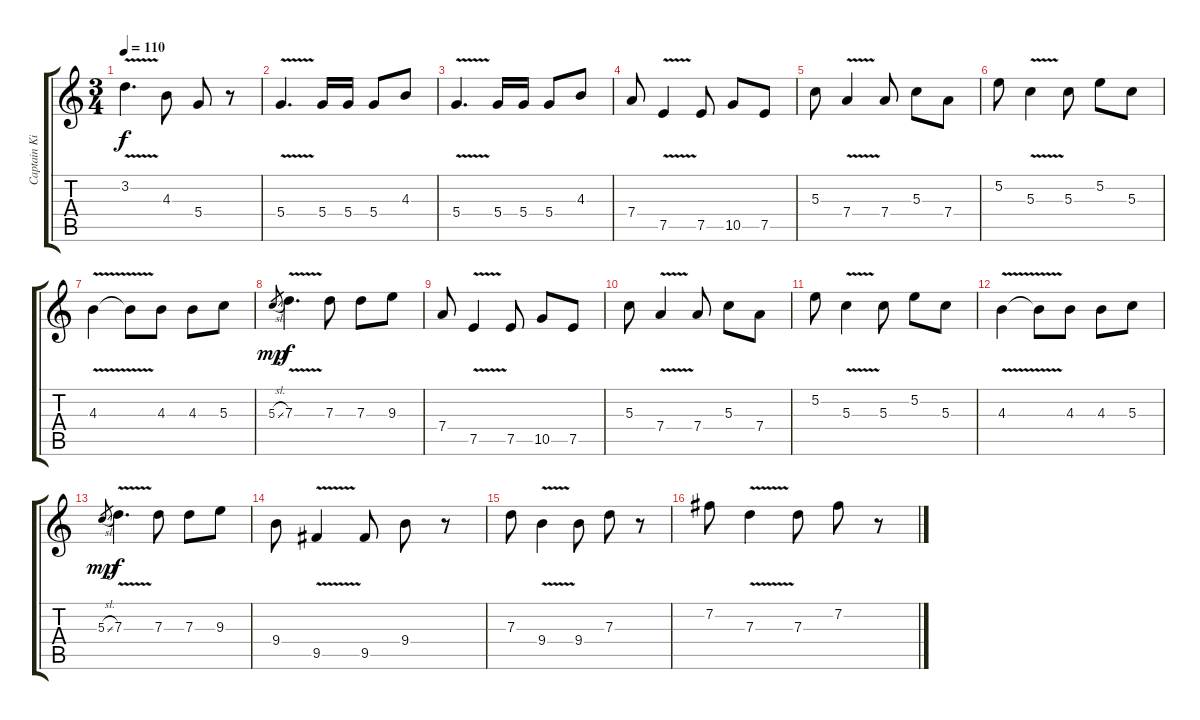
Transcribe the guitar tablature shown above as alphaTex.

\track ("Captain Kirk" "Captain Ki") {instrument distortionguitar}
\staff {score tabs}
\tuning (E4 B3 G3 D3 A2 E2) {hide}
\ts (3 4)
\tempo 110
\clef g2
\ks c
3.2{v}.4{d dy f} 4.3.8 5.4.8 r.8 |
5.4{v}.4{d} 5.4.16 5.4.16 5.4.8 4.3.8 |
5.4{v}.4{d} 5.4.16 5.4.16 5.4.8 4.3.8 |
7.4.8 7.5{v}.4 7.5.8 10.5.8 7.5.8 |
5.3.8 7.4{v}.4 7.4.8 5.3.8 7.4.8 |
5.2.8 5.3{v}.4 5.3.8 5.2.8 5.3.8 |
4.3{v}.4 4.3{t}.8 4.3.8 4.3.8 5.3.8 |
5.3{sl}.8{gr dy mp} 7.3{v}.4{d dy f} 7.3.8 7.3.8 9.3.8 |
7.4.8 7.5{v}.4 7.5.8 10.5.8 7.5.8 |
5.3.8 7.4{v}.4 7.4.8 5.3.8 7.4.8 |
5.2.8 5.3{v}.4 5.3.8 5.2.8 5.3.8 |
4.3{v}.4 4.3{t}.8 4.3.8 4.3.8 5.3.8 |
5.3{sl}.8{gr dy mp} 7.3{v}.4{d dy f} 7.3.8 7.3.8 9.3.8 |
9.4.8 9.5{v}.4 9.5.8 9.4.8 r.8 |
7.3.8 9.4{v}.4 9.4.8 7.3.8 r.8 |
7.2.8 7.3{v}.4 7.3.8 7.2.8 r.8
